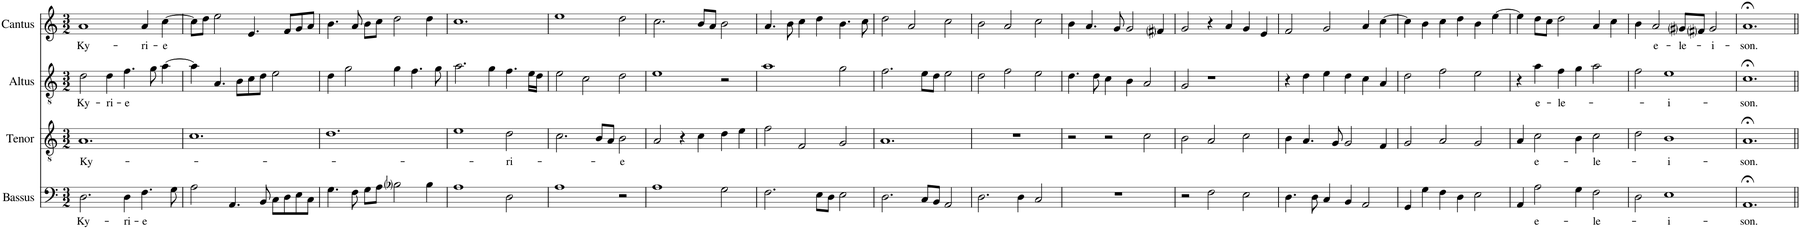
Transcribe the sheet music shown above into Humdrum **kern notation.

**kern	**text	**kern	**text	**kern	**text	**kern	**text
*part4	*part4	*part3	*part3	*part2	*part2	*part1	*part1
*staff4	*staff4	*staff3	*staff3	*staff2	*staff2	*staff1	*staff1
*I"Bassus	*	*I"Tenor	*	*I"Altus	*	*I"Cantus	*
*I'B.	*	*I'T.	*	*I'A.	*	*I'C.	*
*clefF4	*	*clefGv2	*	*clefGv2	*	*clefG2	*
*k[]	*	*k[]	*	*k[]	*	*k[]	*
*M3/2	*	*M3/2	*	*M3/2	*	*M3/2	*
=1	=1	=1	=1	=1	=1	=1	=1
!	!LO:LY:b	!	!LO:LY:b	!	!LO:LY:b	!	!LO:LY:b
2.D\	Ky-	1.A	Ky-	2d\	Ky-	1a	Ky-
!	!	!	!	!	!LO:LY:b	!	!
.	.	.	.	4d\	-ri-	.	.
!	!LO:LY:b	!	!	!	!LO:LY:b	!	!
4D\	-ri-	.	.	4.f\	-e	.	.
!	!LO:LY:b	!	!	!	!	!	!LO:LY:b
4.F\	-e	.	.	.	.	4a/	-ri-
.	.	.	.	8g\	.	.	.
!	!	!	!	!	!	!	!LO:LY:b
.	.	.	.	[4a\	.	[4cc\	-e
8G\	.	.	.	.	.	.	.
=2	=2	=2	=2	=2	=2	=2	=2
2A\	.	1.c	.	4a\]	.	8cc\L]	.
.	.	.	.	.	.	8dd\J	.
.	.	.	.	4.A/	.	2ee\	.
4.AA/	.	.	.	.	.	.	.
.	.	.	.	8B\L	.	.	.
.	.	.	.	8c\	.	4.e/	.
8BB/	.	.	.	8d\J	.	.	.
8C\L	.	.	.	2e\	.	.	.
8D\	.	.	.	.	.	8f/L	.
8E\	.	.	.	.	.	8g/	.
8C\J	.	.	.	.	.	8a/J	.
=3	=3	=3	=3	=3	=3	=3	=3
4.G\	.	1.d	.	4d\	.	4.b\	.
.	.	.	.	2g\	.	.	.
8F\	.	.	.	.	.	8a/	.
8G\L	.	.	.	.	.	8b\L	.
8A\J	.	.	.	.	.	8cc\J	.
2B-i\	.	.	.	4g\	.	2dd\	.
.	.	.	.	4.f\	.	.	.
4B-\	.	.	.	.	.	4dd\	.
.	.	.	.	8g\	.	.	.
=4	=4	=4	=4	=4	=4	=4	=4
1A	.	1e	.	2.a\	.	1.cc	.
.	.	.	.	4g\	.	.	.
!	!	!	!LO:LY:b	!	!	!	!
2D\	.	2d\	-ri-	4.f\	.	.	.
.	.	.	.	16e\LL	.	.	.
.	.	.	.	16d\JJ	.	.	.
=5	=5	=5	=5	=5	=5	=5	=5
1A	.	2.c\	.	2e\	.	1ee	.
.	.	.	.	2c\	.	.	.
.	.	8B/L	.	.	.	.	.
.	.	8A/J	.	.	.	.	.
!	!	!	!LO:LY:b	!	!	!	!
2r	.	2B\	-e	2d\	.	2dd\	.
=6	=6	=6	=6	=6	=6	=6	=6
1A	.	2A/	.	1e	.	2.cc\	.
.	.	4r	.	.	.	.	.
.	.	4c\	.	.	.	8b/L	.
.	.	.	.	.	.	8a/J	.
2G\	.	4d\	.	2r	.	2b\	.
.	.	4e\	.	.	.	.	.
=7	=7	=7	=7	=7	=7	=7	=7
2.F\	.	2f\	.	1a	.	4.a/	.
.	.	.	.	.	.	8b\	.
.	.	2F/	.	.	.	4cc\	.
8E\L	.	.	.	.	.	4dd\	.
8D\J	.	.	.	.	.	.	.
2E\	.	2G/	.	2g\	.	4.b\	.
.	.	.	.	.	.	8cc\	.
=8	=8	=8	=8	=8	=8	=8	=8
2.D\	.	1.A	.	2.f\	.	2dd\	.
.	.	.	.	.	.	2a/	.
8C/L	.	.	.	8e\L	.	.	.
8BB/J	.	.	.	8d\J	.	.	.
2AA/	.	.	.	2e\	.	2cc\	.
=9	=9	=9	=9	=9	=9	=9	=9
2.D\	.	1.r	.	2d\	.	2b\	.
.	.	.	.	2f\	.	2a/	.
4D\	.	.	.	.	.	.	.
2C/	.	.	.	2e\	.	2cc\	.
=10	=10	=10	=10	=10	=10	=10	=10
1.r	.	2r	.	4.d\	.	4b\	.
.	.	.	.	.	.	4.a/	.
.	.	.	.	8d\	.	.	.
.	.	2r	.	4c\	.	.	.
.	.	.	.	.	.	8g/	.
.	.	.	.	4B\	.	2g/	.
.	.	2c\	.	2A/	.	.	.
.	.	.	.	.	.	4f#i/	.
=11	=11	=11	=11	=11	=11	=11	=11
2r	.	2B\	.	2G/	.	2g/	.
2F\	.	2A/	.	1r	.	4r	.
.	.	.	.	.	.	4a/	.
2E\	.	2c\	.	.	.	4g/	.
.	.	.	.	.	.	4e/	.
=12	=12	=12	=12	=12	=12	=12	=12
4.D\	.	4B\	.	4r	.	2f/	.
.	.	4.A/	.	4d\	.	.	.
8D\	.	.	.	.	.	.	.
4C/	.	.	.	4e\	.	2g/	.
.	.	8G/	.	.	.	.	.
4BB/	.	2G/	.	4d\	.	.	.
2AA/	.	.	.	4c\	.	4a/	.
.	.	4F/	.	4A/	.	[4cc\	.
=13	=13	=13	=13	=13	=13	=13	=13
4GG/	.	2G/	.	2d\	.	4cc\]	.
4G\	.	.	.	.	.	4b\	.
4F\	.	2A/	.	2f\	.	4cc\	.
4D\	.	.	.	.	.	4dd\	.
2E\	.	2G/	.	2e\	.	4b\	.
.	.	.	.	.	.	[4ee\	.
=14	=14	=14	=14	=14	=14	=14	=14
4AA/	.	4A/	.	4r	.	4ee\]	.
!	!LO:LY:b	!	!LO:LY:b	!	!LO:LY:b	!	!
2A\	e-	2c\	e-	4a\	e-	8dd\L	.
.	.	.	.	.	.	8cc\J	.
!	!	!	!	!	!LO:LY:b	!	!
.	.	.	.	4f\	-le-	2dd\	.
4G\	.	4B\	.	4g\	.	.	.
!	!LO:LY:b	!	!LO:LY:b	!	!	!	!
2F\	-le-	2c\	-le-	2a\	.	4a/	.
.	.	.	.	.	.	4cc\	.
=15	=15	=15	=15	=15	=15	=15	=15
2D\	.	2d\	.	2f\	.	4b\	.
!	!	!	!	!	!	!	!LO:LY:b
.	.	.	.	.	.	2a/	e-
!	!LO:LY:b	!	!LO:LY:b	!	!LO:LY:b	!	!
1E	-i-	1B	-i-	1e	-i-	.	.
!	!	!	!	!	!	!	!LO:LY:b
.	.	.	.	.	.	8g#i/L	-le-
.	.	.	.	.	.	8f#i/J	.
!	!	!	!	!	!	!	!LO:LY:b
.	.	.	.	.	.	2g#/	-i-
=16	=16	=16	=16	=16	=16	=16	=16
!	!LO:LY:b	!	!LO:LY:b	!	!LO:LY:b	!	!LO:LY:b
1.AA;<	-son.	1.A;<	-son.	1.c;<	-son.	1.a;<	-son.
=||	=||	=||	=||	=||	=||	=||	=||
*-	*-	*-	*-	*-	*-	*-	*-
